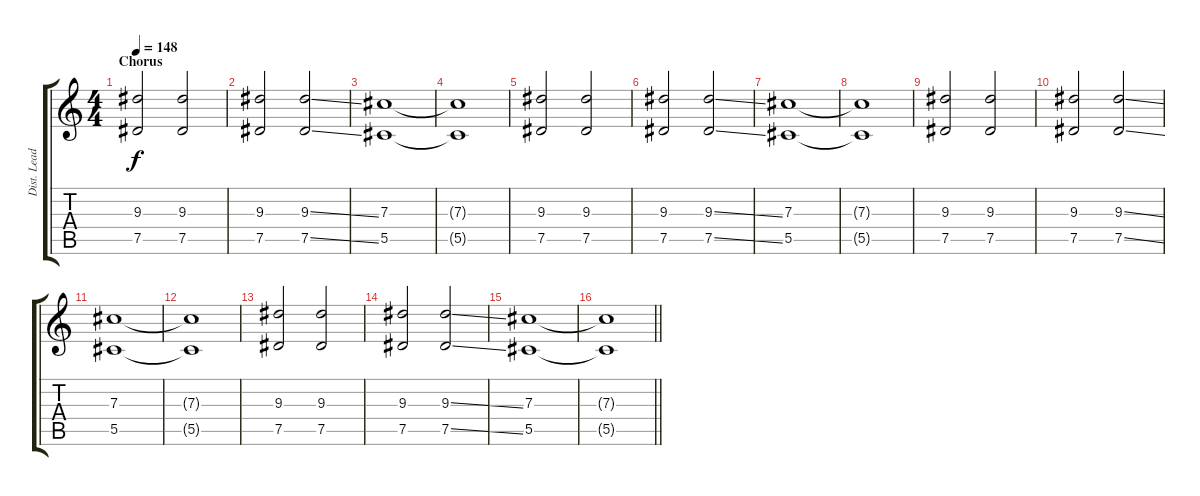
\track ("Dist. Lead Guitar" "Dist. Lead") {instrument distortionguitar}
\staff {score tabs}
\tuning (Eb4 Bb3 Gb3 Db3 Ab2 Db2) {hide}
\ts (4 4)
\section ("" "Chorus")
\tempo 148
\clef g2
\ks c
(9.3 7.5).2{dy f} (9.3 7.5).2 |
(9.3 7.5).2 (9.3{ss} 7.5{ss}).2 |
(7.3 5.5).1 |
(7.3{t} 5.5{t}).1 |
(9.3 7.5).2 (9.3 7.5).2 |
(9.3 7.5).2 (9.3{ss} 7.5{ss}).2 |
(7.3 5.5).1 |
(7.3{t} 5.5{t}).1 |
(9.3 7.5).2 (9.3 7.5).2 |
(9.3 7.5).2 (9.3{ss} 7.5{ss}).2 |
(7.3 5.5).1 |
(7.3{t} 5.5{t}).1 |
(9.3 7.5).2 (9.3 7.5).2 |
(9.3 7.5).2 (9.3{ss} 7.5{ss}).2 |
(7.3 5.5).1 |
\barLineRight lightlight
(7.3{t} 5.5{t}).1
